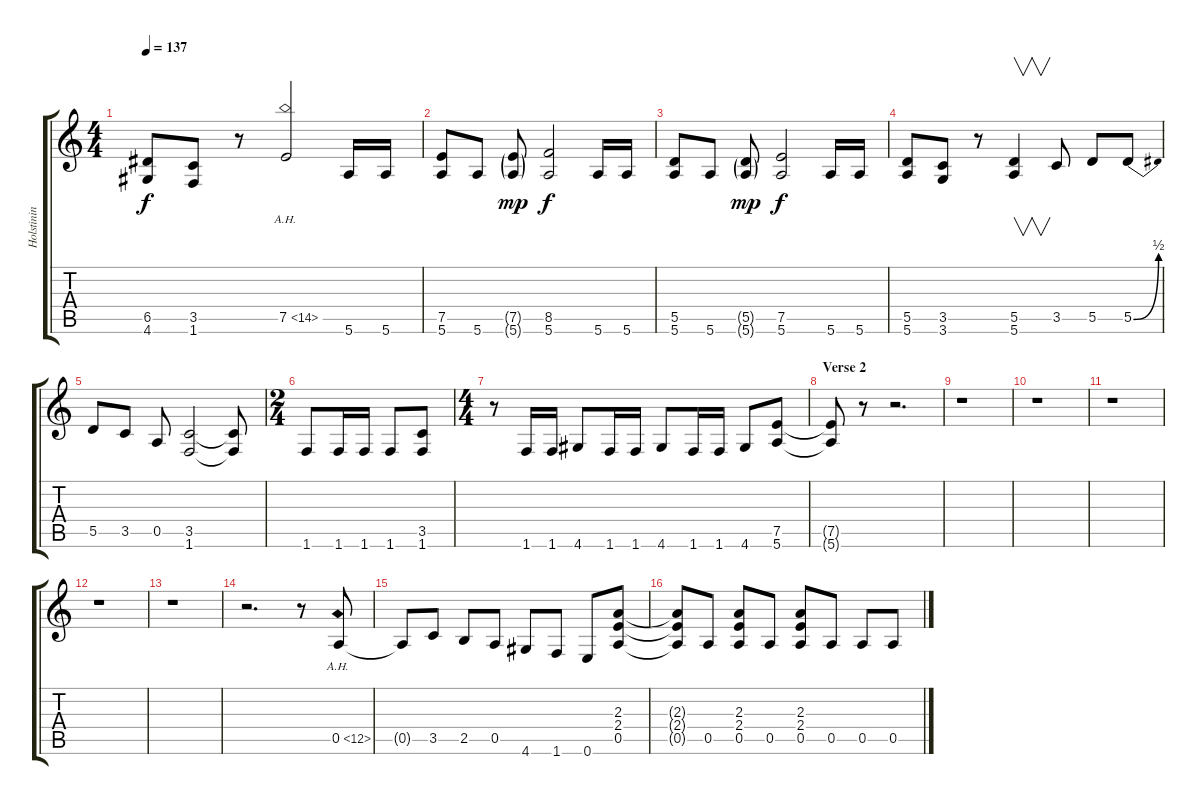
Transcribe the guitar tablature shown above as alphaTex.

\track ("Holstinin" "Holstinin") {instrument overdrivenguitar}
\staff {score tabs}
\tuning (E4 B3 G3 D3 A2 E2) {hide}
\ts (4 4)
\tempo 137
\clef g2
\ks c
(6.5 4.6).8{dy f} (3.5 1.6).8 r.8 7.5{ah 7}.2 5.6.16 5.6.16 |
(7.5 5.6).8 5.6.8 (7.5{g} 5.6{g}).8{dy mp} (8.5 5.6).2{dy f} 5.6.16 5.6.16 |
(5.5 5.6).8 5.6.8 (5.5{g} 5.6{g}).8{dy mp} (7.5 5.6).2{dy f} 5.6.16 5.6.16 |
(5.5 5.6).8 (3.5 3.6).8 r.8 (5.5 5.6).4{v} 3.5.8 5.5.8 5.5{be (bend 0 0 60 2)}.8 |
5.5.8 3.5.8 0.5.8 (3.5 1.6).2 (3.5{t} 1.6{t}).8 |
\ts (2 4)
1.6.8 1.6.16 1.6.16 1.6.8 (3.5 1.6).8 |
\ts (4 4)
r.8 1.6.16 1.6.16 4.6.8 1.6.16 1.6.16 4.6.8 1.6.16 1.6.16 4.6.8 (7.5 5.6).8 |
\section ("" "Verse 2")
(7.5{t} 5.6{t}).8 r.8 r.2{d} |
r.1 |
r.1 |
r.1 |
r.1 |
r.1 |
r.2{d} r.8 0.5{ah 12}.8 |
0.5{t}.8 3.5.8 2.5.8 0.5.8 4.6.8 1.6.8 0.6.8 (2.3 2.4 0.5).8 |
(2.3{t} 2.4{t} 0.5{t}).8 0.5.8 (2.3 2.4 0.5).8 0.5.8 (2.3 2.4 0.5).8 0.5.8 0.5.8 0.5.8
